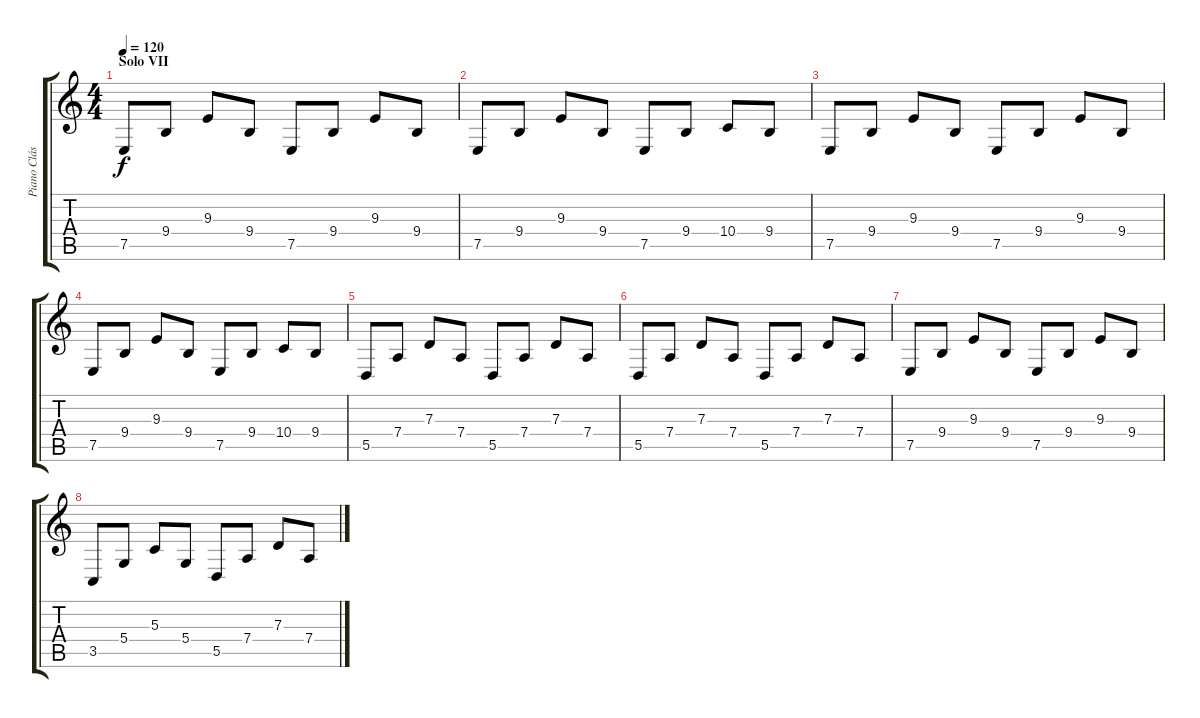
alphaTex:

\track ("Piano Clássico" "Piano Clás") {instrument brightacousticpiano}
\staff {score tabs}
\tuning (E4 B3 G3 D3 A2 E2) {hide}
\ts (4 4)
\section ("" "Solo VII")
\tempo 120
\clef g2
\ks c
7.5.8{dy f} 9.4.8 9.3.8 9.4.8 7.5.8 9.4.8 9.3.8 9.4.8 |
7.5.8 9.4.8 9.3.8 9.4.8 7.5.8 9.4.8 10.4.8 9.4.8 |
7.5.8 9.4.8 9.3.8 9.4.8 7.5.8 9.4.8 9.3.8 9.4.8 |
7.5.8 9.4.8 9.3.8 9.4.8 7.5.8 9.4.8 10.4.8 9.4.8 |
5.5.8 7.4.8 7.3.8 7.4.8 5.5.8 7.4.8 7.3.8 7.4.8 |
5.5.8 7.4.8 7.3.8 7.4.8 5.5.8 7.4.8 7.3.8 7.4.8 |
7.5.8 9.4.8 9.3.8 9.4.8 7.5.8 9.4.8 9.3.8 9.4.8 |
3.5.8 5.4.8 5.3.8 5.4.8 5.5.8 7.4.8 7.3.8 7.4.8
